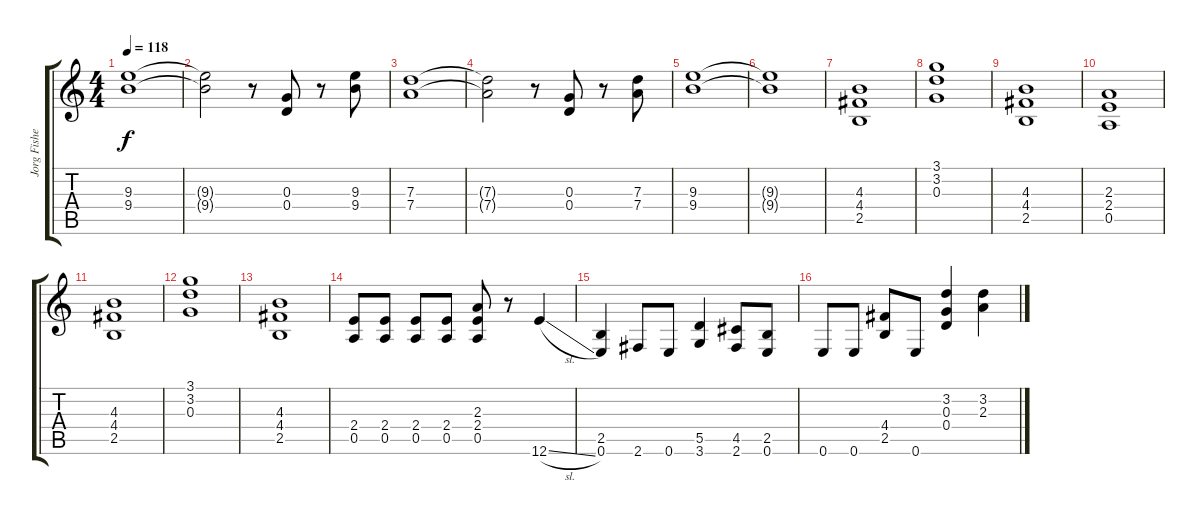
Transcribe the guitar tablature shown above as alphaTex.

\track ("Jorg Fisher" "Jorg Fishe") {instrument distortionguitar}
\staff {score tabs}
\tuning (E4 B3 G3 D3 A2 E2) {hide}
\ts (4 4)
\tempo 118
\clef g2
\ks c
(9.3 9.4).1{dy f} |
(9.3{t} 9.4{t}).2 r.8 (0.3 0.4).8 r.8 (9.3 9.4).8 |
(7.3 7.4).1 |
(7.3{t} 7.4{t}).2 r.8 (0.3 0.4).8 r.8 (7.3 7.4).8 |
(9.3 9.4).1 |
(9.3{t} 9.4{t}).1 |
(4.3 4.4 2.5).1 |
(3.1 3.2 0.3).1 |
(4.3 4.4 2.5).1 |
(2.3 2.4 0.5).1 |
(4.3 4.4 2.5).1 |
(3.1 3.2 0.3).1 |
(4.3 4.4 2.5).1 |
(2.4 0.5).8 (2.4 0.5).8 (2.4 0.5).8 (2.4 0.5).8 (2.3 2.4 0.5).8 r.8 12.6{sl}.4 |
(2.5 0.6).4 2.6.8 0.6.8 (5.5 3.6).4 (4.5 2.6).8 (2.5 0.6).8 |
0.6.8 0.6.8 (4.4 2.5).8 0.6.8 (3.2 0.3 0.4).4 (3.2 2.3).4
